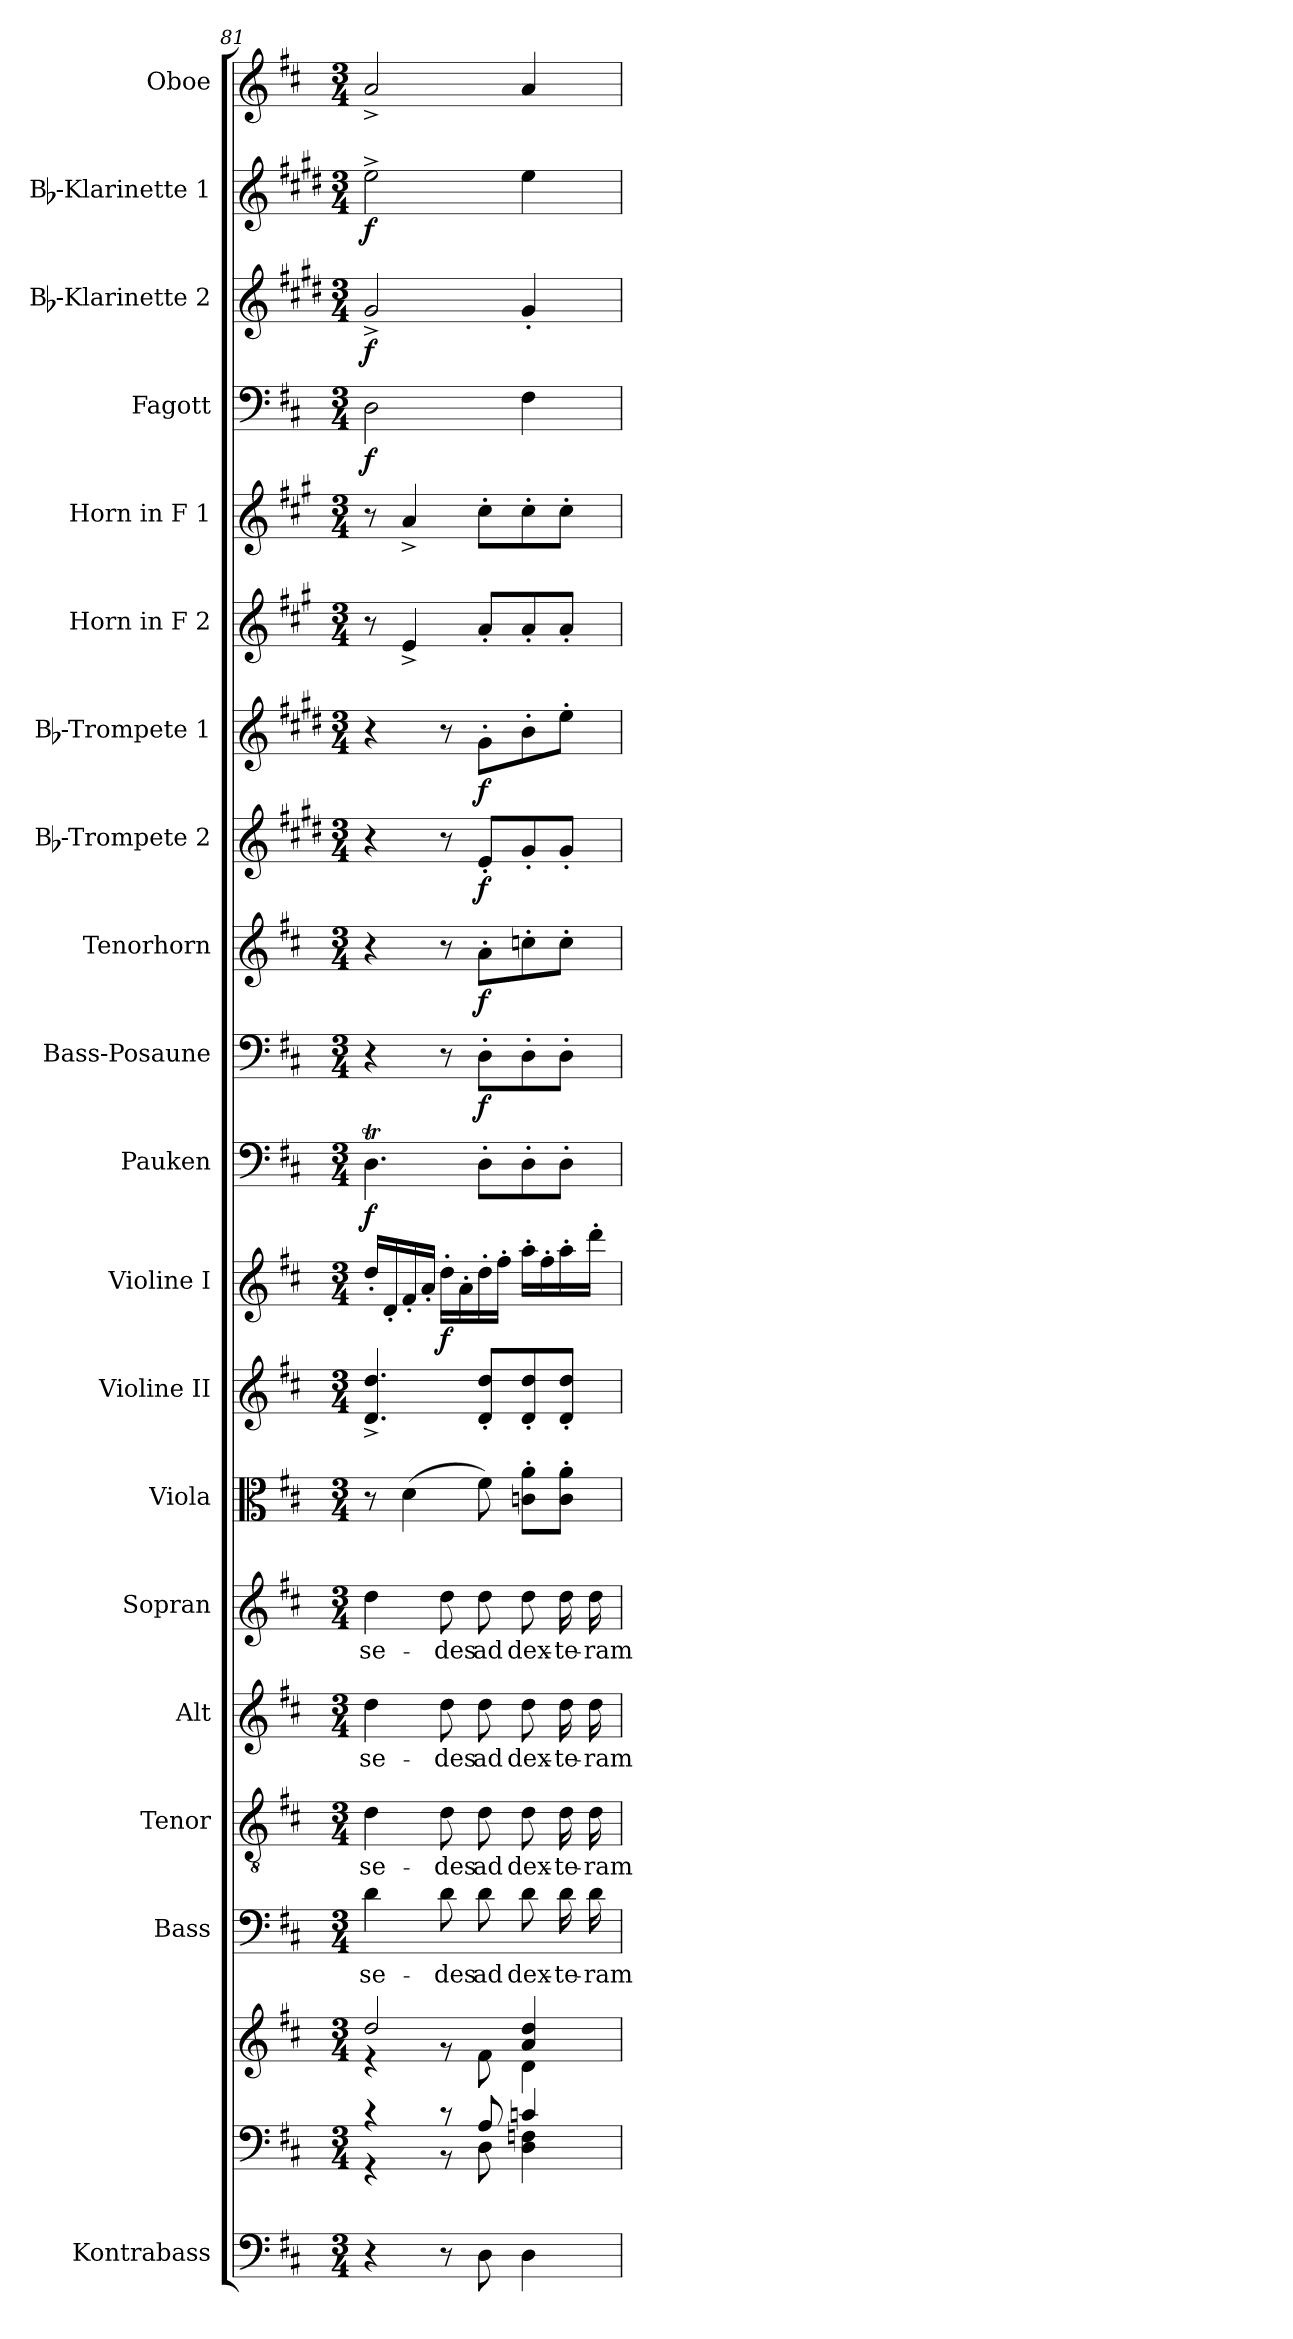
**kern	**kern	**kern	**kern	**text	**kern	**text	**kern	**text	**kern	**text	**kern	**kern	**kern	**dynam	**kern	**dynam	**kern	**dynam	**kern	**dynam	**kern	**dynam	**kern	**dynam	**kern	**kern	**kern	**dynam	**kern	**dynam	**kern	**dynam	**kern
*part20	*part19	*part19	*part18	*part18	*part17	*part17	*part16	*part16	*part15	*part15	*part14	*part13	*part12	*part12	*part11	*part11	*part10	*part10	*part9	*part9	*part8	*part8	*part7	*part7	*part6	*part5	*part4	*part4	*part3	*part3	*part2	*part2	*part1
*staff21	*staff20	*staff19	*staff18	*staff18	*staff17	*staff17	*staff16	*staff16	*staff15	*staff15	*staff14	*staff13	*staff12	*staff12	*staff11	*staff11	*staff10	*staff10	*staff9	*staff9	*staff8	*staff8	*staff7	*staff7	*staff6	*staff5	*staff4	*staff4	*staff3	*staff3	*staff2	*staff2	*staff1
*I"Kontrabass	*	*	*I"Bass	*	*I"Tenor	*	*I"Alt	*	*I"Sopran	*	*I"Viola	*I"Violine II	*I"Violine I	*	*I"Pauken	*	*I"Bass-Posaune	*	*I"Tenorhorn	*	*I"Bb-Trompete 2	*	*I"Bb-Trompete 1	*	*I"Horn in F 2	*I"Horn in F 1	*I"Fagott	*	*I"Bb-Klarinette 2	*	*I"Bb-Klarinette 1	*	*I"Oboe
*I'Kb.	*	*	*I'B.	*	*I'T.	*	*I'A.	*	*I'S.	*	*I'Vla.	*I'Vl. II	*I'Vl. I	*	*I'Pk.	*	*I'B. Pos.	*	*I'T. Hrn.	*	*I'Bb Trp. 2	*	*I'Bb Trp. 1	*	*	*	*I'Fg.	*	*I'Bb Kl. 2	*	*I'Bb Kl. 1	*	*I'Ob.
*clefF4	*clefF4	*clefG2	*clefF4	*	*clefGv2	*	*clefG2	*	*clefG2	*	*clefC3	*clefG2	*clefG2	*	*clefF4	*	*clefF4	*	*clefG2	*	*clefG2	*	*clefG2	*	*clefG2	*clefG2	*clefF4	*	*clefG2	*	*clefG2	*	*clefG2
*ITrd7c12	*	*	*	*	*	*	*	*	*	*	*	*	*	*	*	*	*	*	*ITrd8c14	*	*ITrd1c2	*	*ITrd1c2	*	*ITrd4c7	*ITrd4c7	*	*	*ITrd1c2	*	*ITrd1c2	*	*
*k[f#c#]	*k[f#c#]	*k[f#c#]	*k[f#c#]	*	*k[f#c#]	*	*k[f#c#]	*	*k[f#c#]	*	*k[f#c#]	*k[f#c#]	*k[f#c#]	*	*k[f#c#]	*	*k[f#c#]	*	*k[f#c#]	*	*k[f#c#]	*	*k[f#c#]	*	*k[f#c#]	*k[f#c#]	*k[f#c#]	*	*k[f#c#]	*	*k[f#c#]	*	*k[f#c#]
*D:	*D:	*D:	*D:	*	*D:	*	*D:	*	*D:	*	*D:	*D:	*D:	*	*D:	*	*D:	*	*D:	*	*D:	*	*D:	*	*D:	*D:	*D:	*	*D:	*	*D:	*	*D:
*M3/4	*M3/4	*M3/4	*M3/4	*	*M3/4	*	*M3/4	*	*M3/4	*	*M3/4	*M3/4	*M3/4	*	*M3/4	*	*M3/4	*	*M3/4	*	*M3/4	*	*M3/4	*	*M3/4	*M3/4	*M3/4	*	*M3/4	*	*M3/4	*	*M3/4
=81	=81	=81	=81	=81	=81	=81	=81	=81	=81	=81	=81	=81	=81	=81	=81	=81	=81	=81	=81	=81	=81	=81	=81	=81	=81	=81	=81	=81	=81	=81	=81	=81	=81
*	*^	*^	*	*	*	*	*	*	*	*	*	*	*	*	*	*	*	*	*	*	*	*	*	*	*	*	*	*	*	*	*	*	*
!	!	!	!	!	!	!LO:LY:b	!	!LO:LY:b	!	!LO:LY:b	!	!LO:LY:b	!	!	!	!	!	!LO:DY:b	!	!	!	!	!	!	!	!	!	!	!	!LO:DY:b	!	!LO:DY:b	!	!LO:DY:b	!
4r	4r	4r	2dd/	4re	4d\	se-	4d\	se-	4dd\	se-	4dd\	se-	8r	4.d/^< 4.dd/^<	16dd'</LL	.	4.DT\	f	4r	.	4r	.	4r	.	4r	.	8r	8r	2D\	f	2f#^</	f	2dd^>\	f	2a^</
.	.	.	.	.	.	.	.	.	.	.	.	.	.	.	16d'</	.	.	.	.	.	.	.	.	.	.	.	.	.	.	.	.	.	.	.	.
.	.	.	.	.	.	.	.	.	.	.	.	.	(>4d\	.	16f#'</	.	.	.	.	.	.	.	.	.	.	.	4A^</	4d^</	.	.	.	.	.	.	.
.	.	.	.	.	.	.	.	.	.	.	.	.	.	.	16a'</JJ	.	.	.	.	.	.	.	.	.	.	.	.	.	.	.	.	.	.	.	.
!	!	!	!	!	!	!LO:LY:b	!	!LO:LY:b	!	!LO:LY:b	!	!LO:LY:b	!	!	!	!LO:DY:b	!	!	!	!	!	!	!	!	!	!	!	!	!	!	!	!	!	!	!
8r	8r	8r	.	8rf	8d\	-des	8d\	-des	8dd\	-des	8dd\	-des	.	.	16dd'>\LL	f	.	.	8r	.	8r	.	8r	.	8r	.	.	.	.	.	.	.	.	.	.
.	.	.	.	.	.	.	.	.	.	.	.	.	.	.	16a'>\	.	.	.	.	.	.	.	.	.	.	.	.	.	.	.	.	.	.	.	.
!	!	!	!	!	!	!LO:LY:b	!	!LO:LY:b	!	!LO:LY:b	!	!LO:LY:b	!	!	!	!	!	!	!	!LO:DY:b	!	!LO:DY:b	!	!LO:DY:b	!	!LO:DY:b	!	!	!	!	!	!	!	!	!
8DD\	8A/	8D\	.	8f#\	8d\	ad	8d\	ad	8dd\	ad	8dd\	ad	8f#\)	8d/'< 8dd/'<L	16dd'>\	.	8D'>\L	.	8D'>\L	f	8A'>\L	f	8d'</L	f	8f#'>\L	f	8d'</L	8f#'>\L	.	.	.	.	.	.	.
.	.	.	.	.	.	.	.	.	.	.	.	.	.	.	16ff#'>\JJ	.	.	.	.	.	.	.	.	.	.	.	.	.	.	.	.	.	.	.	.
!	!	!	!	!	!	!LO:LY:b	!	!LO:LY:b	!	!LO:LY:b	!	!LO:LY:b	!	!	!	!	!	!	!	!	!	!	!	!	!	!	!	!	!	!	!	!	!	!	!
4DD\	4cn/	4D\ 4Fn\	4a/ 4dd/	4d\	8d\	dex-	8d\	dex-	8dd\	dex-	8dd\	dex-	8cn\'> 8a\'>L	8d/'< 8dd/'<	16aa'>\LL	.	8D'>\	.	8D'>\	.	8cn'>\	.	8f#'</	.	8a'>\	.	8d'</	8f#'>\	4F#\	.	4f#'</	.	4dd\	.	4a/
.	.	.	.	.	.	.	.	.	.	.	.	.	.	.	16ff#'>\	.	.	.	.	.	.	.	.	.	.	.	.	.	.	.	.	.	.	.	.
!	!	!	!	!	!	!LO:LY:b	!	!LO:LY:b	!	!LO:LY:b	!	!LO:LY:b	!	!	!	!	!	!	!	!	!	!	!	!	!	!	!	!	!	!	!	!	!	!	!
.	.	.	.	.	16d\	-te-	16d\	-te-	16dd\	-te-	16dd\	-te-	8c\'> 8a\'>J	8d/'< 8dd/'<J	16aa'>\	.	8D'>\J	.	8D'>\J	.	8c'>\J	.	8f#'</J	.	8dd'>\J	.	8d'</J	8f#'>\J	.	.	.	.	.	.	.
!	!	!	!	!	!	!LO:LY:b	!	!LO:LY:b	!	!LO:LY:b	!	!LO:LY:b	!	!	!	!	!	!	!	!	!	!	!	!	!	!	!	!	!	!	!	!	!	!	!
.	.	.	.	.	16d\	-ram	16d\	-ram	16dd\	-ram	16dd\	-ram	.	.	16ddd'>\JJ	.	.	.	.	.	.	.	.	.	.	.	.	.	.	.	.	.	.	.	.
*	*v	*v	*	*	*	*	*	*	*	*	*	*	*	*	*	*	*	*	*	*	*	*	*	*	*	*	*	*	*	*	*	*	*	*	*
*	*	*v	*v	*	*	*	*	*	*	*	*	*	*	*	*	*	*	*	*	*	*	*	*	*	*	*	*	*	*	*	*	*	*	*
=	=	=	=	=	=	=	=	=	=	=	=	=	=	=	=	=	=	=	=	=	=	=	=	=	=	=	=	=	=	=	=	=	=
*-	*-	*-	*-	*-	*-	*-	*-	*-	*-	*-	*-	*-	*-	*-	*-	*-	*-	*-	*-	*-	*-	*-	*-	*-	*-	*-	*-	*-	*-	*-	*-	*-	*-
